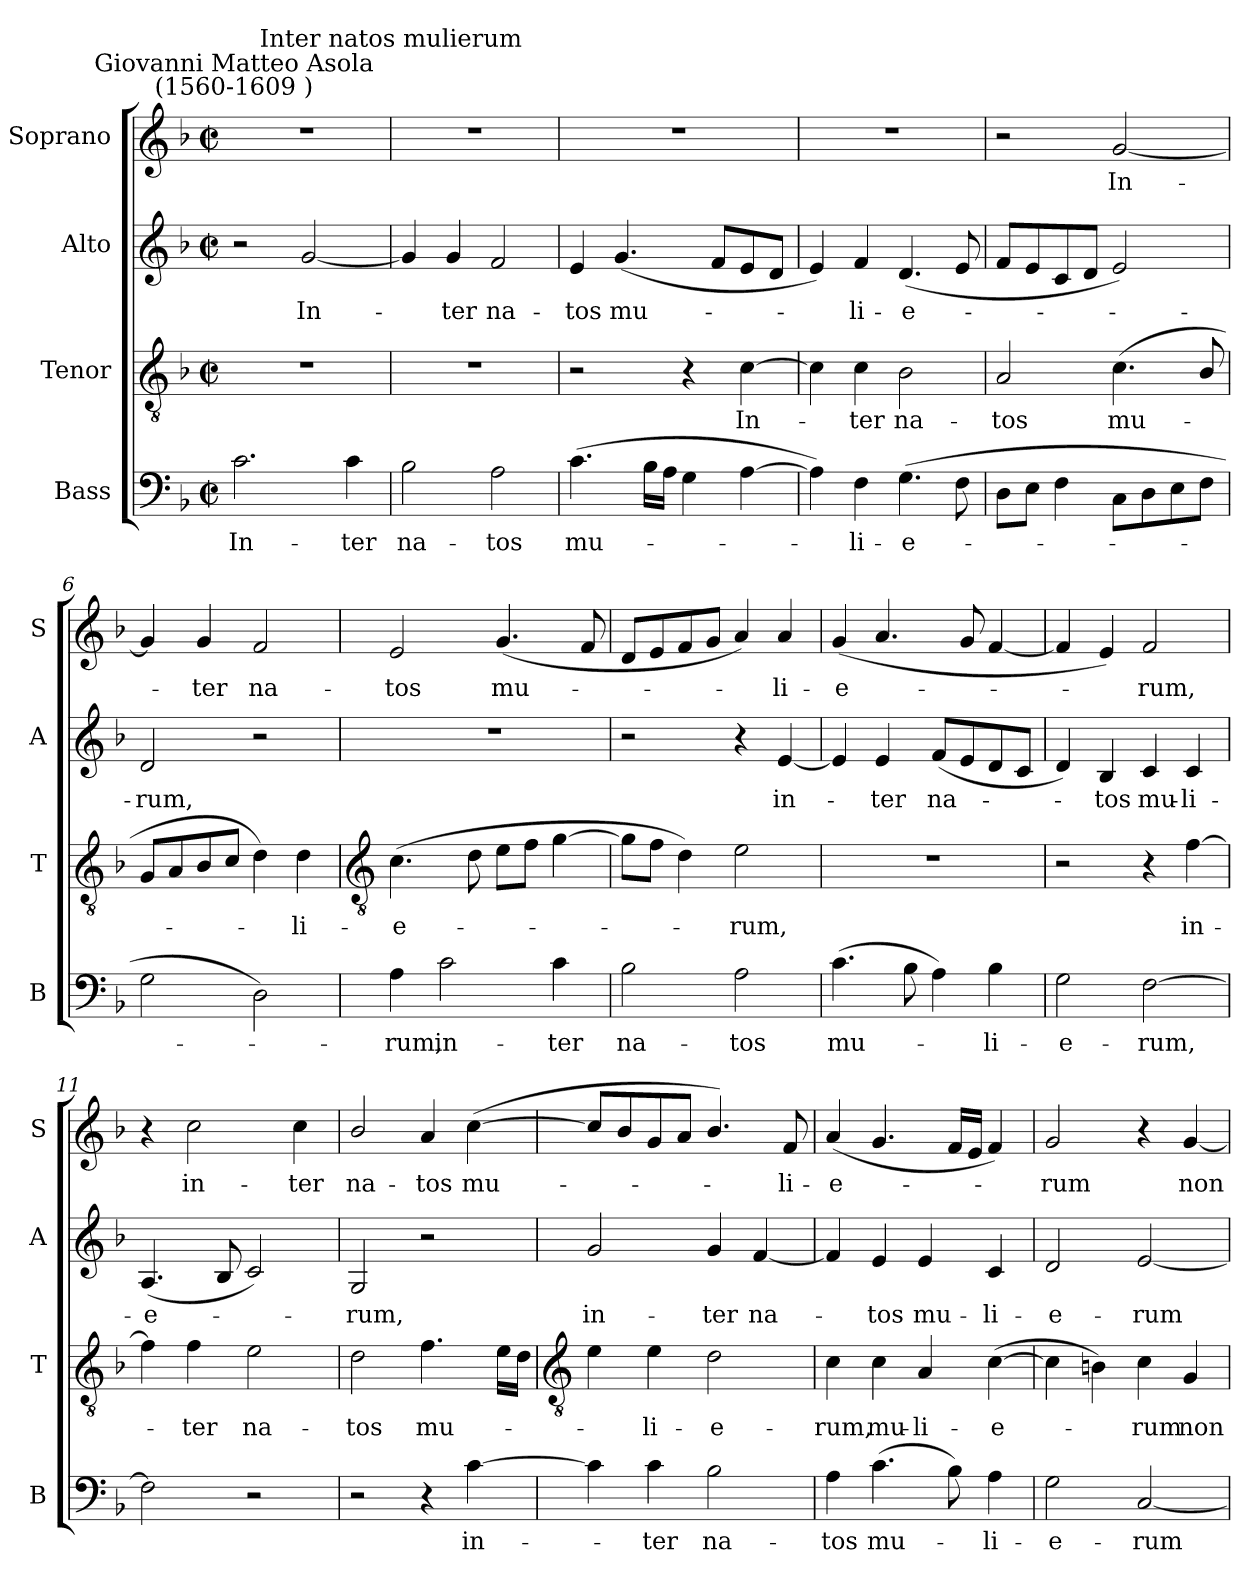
**kern	**text	**kern	**text	**kern	**text	**kern	**text
*part4	*part4	*part3	*part3	*part2	*part2	*part1	*part1
*staff4	*staff4	*staff3	*staff3	*staff2	*staff2	*staff1	*staff1
*I"Bass	*	*I"Tenor	*	*I"Alto	*	*I"Soprano	*
*I'B	*	*I'T	*	*I'A	*	*I'S	*
*clefF4	*	*clefGv2	*	*clefG2	*	*clefG2	*
*k[b-]	*	*k[b-]	*	*k[b-]	*	*k[b-]	*
*F:	*	*F:	*	*F:	*	*F:	*
*M2/2	*	*M2/2	*	*M2/2	*	*M2/2	*
*met(c|)	*	*met(c|)	*	*met(c|)	*	*met(c|)	*
=1	=1	=1	=1	=1	=1	=1	=1
!	!	!	!	!	!	!LO:TX:a:cj:t=Giovanni Matteo Asola\n(1560-1609 )	!
!	!LO:LY:b	!	!	!	!	!	!
2.c	In-	1r	.	2r	.	1r	.
!	!	!	!	!	!LO:LY:b	!	!
.	.	.	.	[2g	In-	.	.
!	!LO:LY:b	!	!	!	!	!	!
4c	-ter	.	.	.	.	.	.
!	!	!	!	!	!	!LO:TX:a:cj:t=Inter natos mulierum	!
=2	=2	=2	=2	=2	=2	=2	=2
!	!LO:LY:b	!	!	!	!	!	!
2B-	na-	1r	.	4g]	.	1r	.
!	!	!	!	!	!LO:LY:b	!	!
.	.	.	.	4g	ter	.	.
!	!LO:LY:b	!	!	!	!LO:LY:b	!	!
2A	-tos	.	.	2f	na-	.	.
=3	=3	=3	=3	=3	=3	=3	=3
!	!LO:LY:b	!	!	!	!LO:LY:b	!	!
(>4.c	mu-	2r	.	4e	-tos	1r	.
!	!	!	!	!	!LO:LY:b	!	!
.	.	.	.	(<4.g	mu-	.	.
16B-LL	.	.	.	.	.	.	.
16AJJ	.	.	.	.	.	.	.
4G	.	4r	.	.	.	.	.
.	.	.	.	8fL	.	.	.
!	!	!	!LO:LY:b	!	!	!	!
[4A	.	[4c	In-	8e	.	.	.
.	.	.	.	8dJ	.	.	.
=4	=4	=4	=4	=4	=4	=4	=4
4A])	.	4c]	.	4e)	.	1r	.
!	!LO:LY:b	!	!LO:LY:b	!	!LO:LY:b	!	!
4F	li-	4c	ter	4f	li-	.	.
!	!LO:LY:b	!	!LO:LY:b	!	!LO:LY:b	!	!
(>4.G	-e-	2B-	na-	(<4.d	-e-	.	.
8F	.	.	.	8e	.	.	.
=5	=5	=5	=5	=5	=5	=5	=5
!	!	!	!LO:LY:b	!	!	!	!
8DL	.	2A	-tos	8fL	.	2r	.
8EJ	.	.	.	8e	.	.	.
4F	.	.	.	8c	.	.	.
.	.	.	.	8dJ	.	.	.
!	!	!	!LO:LY:b	!	!	!	!LO:LY:b
8CL	.	(>4.c	mu-	2e)	.	[2g	In-
8D	.	.	.	.	.	.	.
8E	.	.	.	.	.	.	.
8FJ	.	8B-/	.	.	.	.	.
=6	=6	=6	=6	=6	=6	=6	=6
!	!	!	!	!	!LO:LY:b	!	!
2G	.	8GL	.	2d	rum,	4g]	.
.	.	8A	.	.	.	.	.
!	!	!	!	!	!	!	!LO:LY:b
.	.	8B-	.	.	.	4g	ter
.	.	8cJ	.	.	.	.	.
!	!	!	!	!	!	!	!LO:LY:b
2D)	.	4d)	.	2r	.	2f	na-
!	!	!	!LO:LY:b	!	!	!	!
.	.	4d	li-	.	.	.	.
!!LO:LB:g=z
=7	=7	=7	=7	=7	=7	=7	=7
*	*	*clefGv2	*	*	*	*	*
!	!LO:LY:b	!	!LO:LY:b	!	!	!	!LO:LY:b
4A	rum,	(>4.c	-e-	1r	.	2e	-tos
!	!LO:LY:b	!	!	!	!	!	!
2c	in-	.	.	.	.	.	.
.	.	8d	.	.	.	.	.
!	!	!	!	!	!	!	!LO:LY:b
.	.	8eL	.	.	.	(<4.g	mu-
.	.	8fJ	.	.	.	.	.
!	!LO:LY:b	!	!	!	!	!	!
4c	-ter	[4g	.	.	.	.	.
.	.	.	.	.	.	8f	.
=8	=8	=8	=8	=8	=8	=8	=8
!	!LO:LY:b	!	!	!	!	!	!
2B-	na-	8gL]	.	2r	.	8dL	.
.	.	8fJ	.	.	.	8e	.
.	.	4d)	.	.	.	8f	.
.	.	.	.	.	.	8gJ	.
!	!LO:LY:b	!	!LO:LY:b	!	!	!	!
2A	-tos	2e	rum,	4r	.	4a)	.
!	!	!	!	!	!LO:LY:b	!	!LO:LY:b
.	.	.	.	[4e	in-	4a	li-
=9	=9	=9	=9	=9	=9	=9	=9
!	!LO:LY:b	!	!	!	!	!	!LO:LY:b
(>4.c	mu-	1r	.	4e]	.	(<4g	-e-
!	!	!	!	!	!LO:LY:b	!	!
.	.	.	.	4e	ter	4.a	.
8B-	.	.	.	.	.	.	.
!	!	!	!	!	!LO:LY:b	!	!
4A)	.	.	.	(<8fL	na-	.	.
.	.	.	.	8e	.	8g	.
!	!LO:LY:b	!	!	!	!	!	!
4B-	li-	.	.	8d	.	[4f	.
.	.	.	.	8cJ	.	.	.
=10	=10	=10	=10	=10	=10	=10	=10
!	!LO:LY:b	!	!	!	!	!	!
2G	-e-	2r	.	4d)	.	4f]	.
!	!	!	!	!	!LO:LY:b	!	!
.	.	.	.	4B-	tos	4e)	.
!	!LO:LY:b	!	!	!	!LO:LY:b	!	!LO:LY:b
[2F	-rum,	4r	.	4c	mu-	2f	rum,
!	!	!	!LO:LY:b	!	!LO:LY:b	!	!
.	.	[4f	in-	4c	-li-	.	.
=11	=11	=11	=11	=11	=11	=11	=11
!	!	!	!	!	!LO:LY:b	!	!
2F]	.	4f]	.	(<4.A	-e-	4r	.
!	!	!	!LO:LY:b	!	!	!	!LO:LY:b
.	.	4f	ter	.	.	2cc	in-
.	.	.	.	8B-	.	.	.
!	!	!	!LO:LY:b	!	!	!	!
2r	.	2e	na-	2c)	.	.	.
!	!	!	!	!	!	!	!LO:LY:b
.	.	.	.	.	.	4cc	-ter
=12	=12	=12	=12	=12	=12	=12	=12
!	!	!	!LO:LY:b	!	!LO:LY:b	!	!LO:LY:b
2r	.	2d	-tos	2G	rum,	2b-/	na-
!	!	!	!LO:LY:b	!	!	!	!LO:LY:b
4r	.	4.f	mu-	2r	.	4a	-tos
!	!LO:LY:b	!	!	!	!	!	!LO:LY:b
[4c	in-	.	.	.	.	(<[4cc	mu-
.	.	16eLL	.	.	.	.	.
.	.	16dJJ	.	.	.	.	.
!!LO:LB:g=z
=13	=13	=13	=13	=13	=13	=13	=13
*	*	*clefGv2	*	*	*	*	*
!	!	!	!	!	!LO:LY:b	!	!
4c]	.	4e	.	2g	in-	8ccL]	.
.	.	.	.	.	.	8b-	.
!	!LO:LY:b	!	!LO:LY:b	!	!	!	!
4c	ter	4e	li-	.	.	8g	.
.	.	.	.	.	.	8aJ	.
!	!LO:LY:b	!	!LO:LY:b	!	!LO:LY:b	!	!
2B-	na-	2d	-e-	4g	-ter	4.b-/)	.
!	!	!	!	!	!LO:LY:b	!	!
.	.	.	.	[4f	na-	.	.
!	!	!	!	!	!	!	!LO:LY:b
.	.	.	.	.	.	8f	li-
=14	=14	=14	=14	=14	=14	=14	=14
!	!LO:LY:b	!	!LO:LY:b	!	!	!	!LO:LY:b
4A	-tos	4c	-rum,	4f]	.	(<4a	-e-
!	!LO:LY:b	!	!LO:LY:b	!	!LO:LY:b	!	!
(>4.c	mu-	4c	mu-	4e	tos	4.g	.
!	!	!	!LO:LY:b	!	!LO:LY:b	!	!
.	.	4A	-li-	4e	mu-	.	.
8B-)	.	.	.	.	.	16fLL	.
.	.	.	.	.	.	16eJJ	.
!	!LO:LY:b	!	!LO:LY:b	!	!LO:LY:b	!	!
4A	li-	(>[4c	-e-	4c	-li-	4f)	.
=15	=15	=15	=15	=15	=15	=15	=15
!	!LO:LY:b	!	!	!	!LO:LY:b	!	!LO:LY:b
2G	-e-	4c]	.	2d	-e-	2g	rum
.	.	4Bn)	.	.	.	.	.
!	!LO:LY:b	!	!LO:LY:b	!	!LO:LY:b	!	!
[2C	-rum	4c	rum	[2e	-rum	4r	.
!	!	!	!LO:LY:b	!	!	!	!LO:LY:b
.	.	4G	non	.	.	[4g	non
=	=	=	=	=	=	=	=
*-	*-	*-	*-	*-	*-	*-	*-
